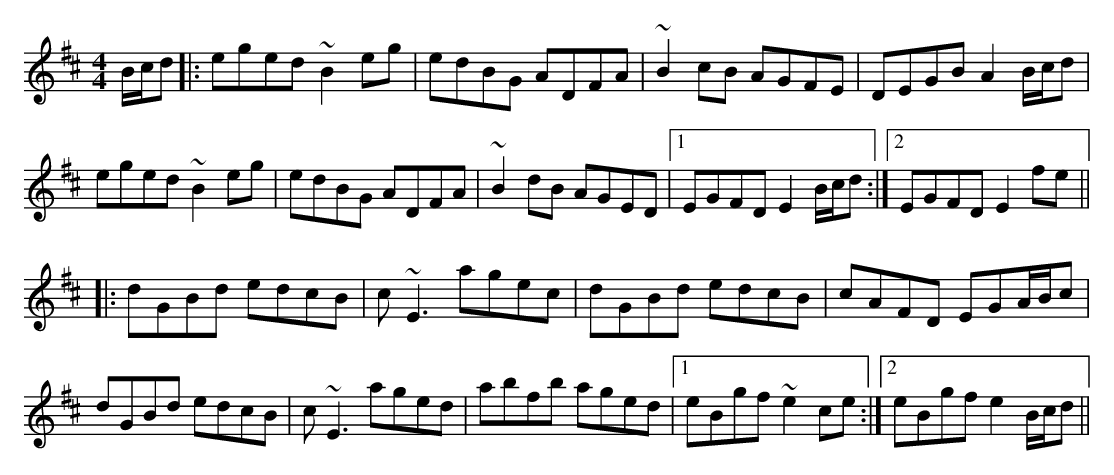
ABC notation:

X:1
M:4/4
K:Edor
B/c/d|:eged ~B2eg|edBG ADFA|~B2cB AGFE|DEGB A2B/c/d|
eged ~B2eg|edBG ADFA|~B2dB AGED|1 EGFD E2B/c/d:|2 EGFD E2fe||
|:dGBd edcB|c~E3 agec|dGBd edcB|cAFD EGA/B/c|
dGBd edcB|c~E3 aged|abfb aged|1 eBgf ~e2ce:|2 eBgf e2B/c/d||
